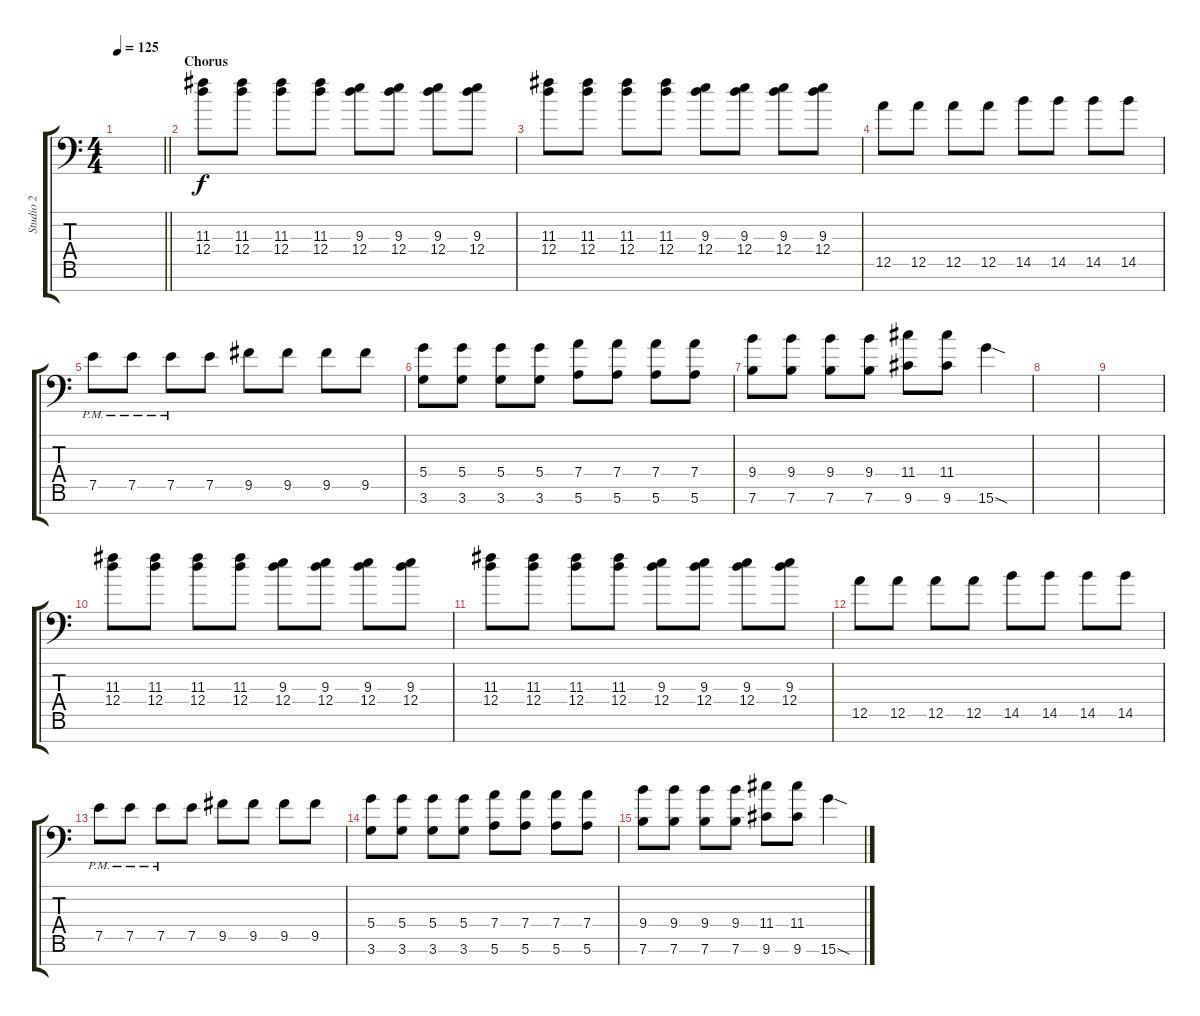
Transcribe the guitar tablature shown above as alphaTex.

\track ("Studio 2" "Studio 2") {instrument distortionguitar}
\staff {score tabs}
\tuning (E4 B3 G3 D3 A2 E2 C-1) {hide}
\ts (4 4)
\tempo 125
\clef f4
\barLineRight lightlight
\ks c
|
\section ("" "Chorus")
(11.3 12.4).8 (11.3 12.4).8 (11.3 12.4).8 (11.3 12.4).8 (9.3 12.4).8 (9.3 12.4).8 (9.3 12.4).8 (9.3 12.4).8 |
(11.3 12.4).8 (11.3 12.4).8 (11.3 12.4).8 (11.3 12.4).8 (9.3 12.4).8 (9.3 12.4).8 (9.3 12.4).8 (9.3 12.4).8 |
12.5.8 12.5.8 12.5.8 12.5.8 14.5.8 14.5.8 14.5.8 14.5.8 |
7.5{pm}.8 7.5{pm}.8 7.5{pm}.8 7.5.8 9.5.8 9.5.8 9.5.8 9.5.8 |
(5.4 3.6).8 (5.4 3.6).8 (5.4 3.6).8 (5.4 3.6).8 (7.4 5.6).8 (7.4 5.6).8 (7.4 5.6).8 (7.4 5.6).8 |
(9.4 7.6).8 (9.4 7.6).8 (9.4 7.6).8 (9.4 7.6).8 (11.4 9.6).8 (11.4 9.6).8 15.6{sod}.4 |
|
|
(11.3 12.4).8 (11.3 12.4).8 (11.3 12.4).8 (11.3 12.4).8 (9.3 12.4).8 (9.3 12.4).8 (9.3 12.4).8 (9.3 12.4).8 |
(11.3 12.4).8 (11.3 12.4).8 (11.3 12.4).8 (11.3 12.4).8 (9.3 12.4).8 (9.3 12.4).8 (9.3 12.4).8 (9.3 12.4).8 |
12.5.8 12.5.8 12.5.8 12.5.8 14.5.8 14.5.8 14.5.8 14.5.8 |
7.5{pm}.8 7.5{pm}.8 7.5{pm}.8 7.5.8 9.5.8 9.5.8 9.5.8 9.5.8 |
(5.4 3.6).8 (5.4 3.6).8 (5.4 3.6).8 (5.4 3.6).8 (7.4 5.6).8 (7.4 5.6).8 (7.4 5.6).8 (7.4 5.6).8 |
(9.4 7.6).8 (9.4 7.6).8 (9.4 7.6).8 (9.4 7.6).8 (11.4 9.6).8 (11.4 9.6).8 15.6{sod}.4
